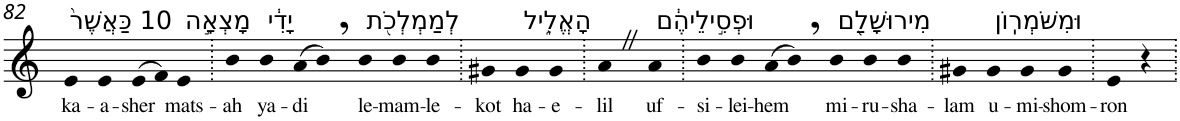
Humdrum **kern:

**kern	**text
*part1	*part1
*staff1	*staff1
*I"Piano	*
*I'Pno	*
!!LO:PB:g=z
*clefG2	*
*k[]	*
=82	=82
!LO:TX:a:t=10 כַּאֲשֶׁר֙	!
!	!LO:LY:b
4e	ka-
!	!LO:LY:b
4e	-a-
!	!LO:LY:b
(>8e	-sher
8f)	.
!LO:TX:a:t=מָצְאָ֣ה	!
!	!LO:LY:b
4e	mats-
=83.	=83.
!	!LO:LY:b
4b	-ah
!LO:TX:a:t=יָדִ֔י	!
!	!LO:LY:b
4b	ya-
!	!LO:LY:b
(>8a	-di
8b,)	.
!LO:TX:a:t=לְמַמְלְכֹ֖ת	!
!	!LO:LY:b
4b	le-
!	!LO:LY:b
4b	-mam-
!	!LO:LY:b
4b	-le-
=84.	=84.
!	!LO:LY:b
4g#X	-kot
!LO:TX:a:t=הָאֱלִ֑יל	!
!	!LO:LY:b
4g#	ha-
!	!LO:LY:b
4g#	-e-
=85.	=85.
!	!LO:LY:b
4aZ	-lil
!LO:TX:a:t=וּפְסִ֣ילֵיהֶ֔ם	!
!	!LO:LY:b
4a	uf-
=86.	=86.
!	!LO:LY:b
4b	-si-
!	!LO:LY:b
4b	-lei-
!	!LO:LY:b
(>8a	-hem
8b,)	.
!LO:TX:a:t=מִירוּשָׁלִַ֖ם	!
!	!LO:LY:b
4b	mi-
!	!LO:LY:b
4b	-ru-
!	!LO:LY:b
4b	-sha-
=87.	=87.
!	!LO:LY:b
4g#X	-lam
!LO:TX:a:t=וּמִשֹּׁמְרֽוֹן	!
!	!LO:LY:b
4g#	u-
!	!LO:LY:b
4g#	-mi-
!	!LO:LY:b
4g#	-shom-
=88.	=88.
!	!LO:LY:b
4e	-ron
4r	.
=.	=.
*-	*-
